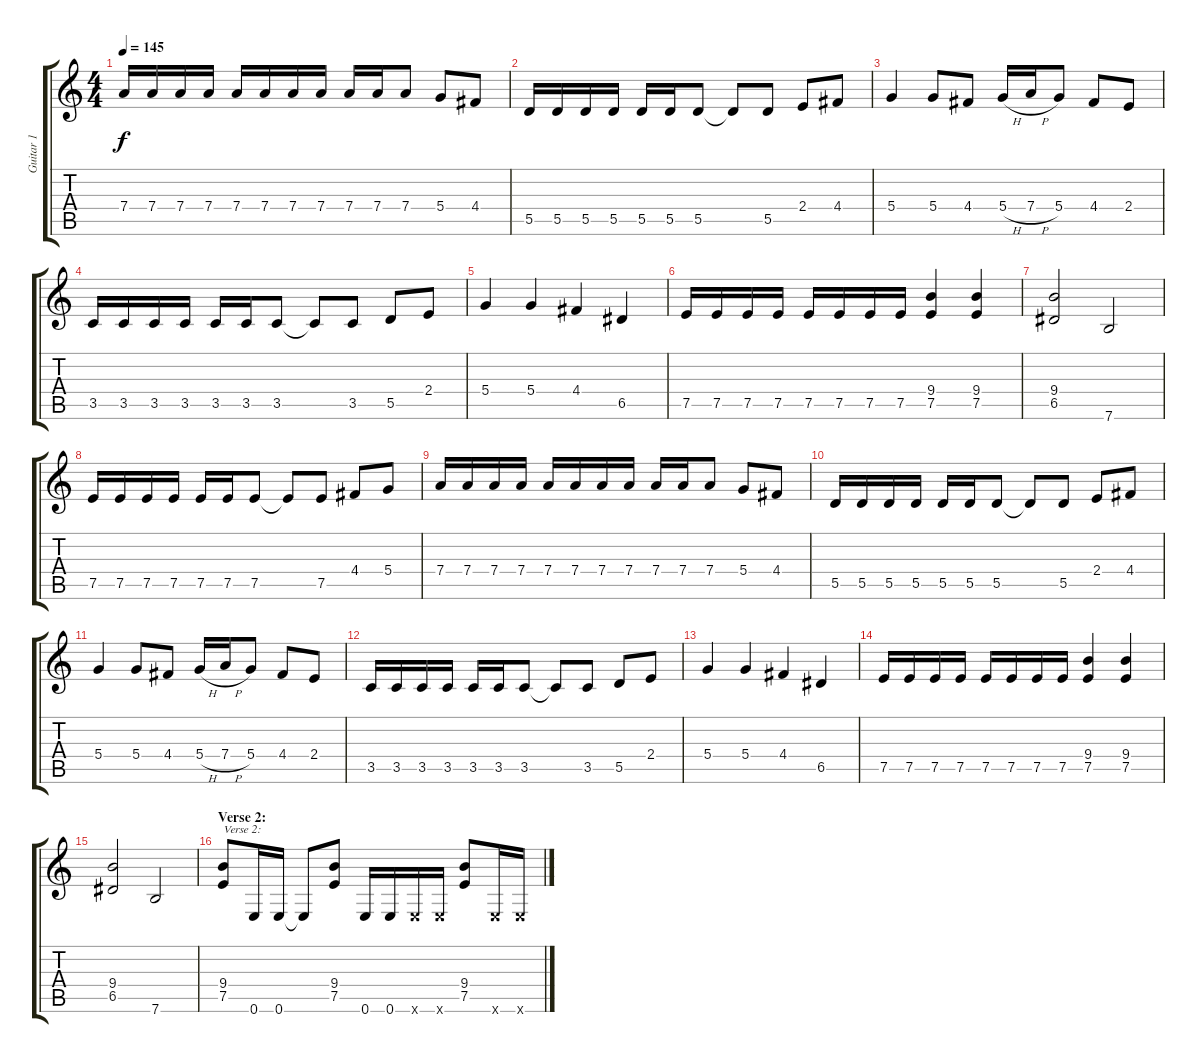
\track ("Guitar 1" "Guitar 1") {instrument distortionguitar}
\staff {score tabs}
\tuning (E4 B3 G3 D3 A2 E2) {hide}
\ts (4 4)
\tempo 145
\clef g2
\ks c
7.4.16{dy f} 7.4.16 7.4.16 7.4.16 7.4.16 7.4.16 7.4.16 7.4.16 7.4.16 7.4.16 7.4.8 5.4.8 4.4.8 |
5.5.16 5.5.16 5.5.16 5.5.16 5.5.16 5.5.16 5.5.8 5.5{t}.8 5.5.8 2.4.8 4.4.8 |
5.4.4 5.4.8 4.4.8 5.4{h}.16 7.4{h}.16 5.4.8 4.4.8 2.4.8 |
3.5.16 3.5.16 3.5.16 3.5.16 3.5.16 3.5.16 3.5.8 3.5{t}.8 3.5.8 5.5.8 2.4.8 |
5.4.4 5.4.4 4.4.4 6.5.4 |
7.5.16 7.5.16 7.5.16 7.5.16 7.5.16 7.5.16 7.5.16 7.5.16 (9.4 7.5).4 (9.4 7.5).4 |
(9.4 6.5).2 7.6.2 |
7.5.16 7.5.16 7.5.16 7.5.16 7.5.16 7.5.16 7.5.8 7.5{t}.8 7.5.8 4.4.8 5.4.8 |
7.4.16 7.4.16 7.4.16 7.4.16 7.4.16 7.4.16 7.4.16 7.4.16 7.4.16 7.4.16 7.4.8 5.4.8 4.4.8 |
5.5.16 5.5.16 5.5.16 5.5.16 5.5.16 5.5.16 5.5.8 5.5{t}.8 5.5.8 2.4.8 4.4.8 |
5.4.4 5.4.8 4.4.8 5.4{h}.16 7.4{h}.16 5.4.8 4.4.8 2.4.8 |
3.5.16 3.5.16 3.5.16 3.5.16 3.5.16 3.5.16 3.5.8 3.5{t}.8 3.5.8 5.5.8 2.4.8 |
5.4.4 5.4.4 4.4.4 6.5.4 |
7.5.16 7.5.16 7.5.16 7.5.16 7.5.16 7.5.16 7.5.16 7.5.16 (9.4 7.5).4 (9.4 7.5).4 |
(9.4 6.5).2 7.6.2 |
\section ("" "Verse 2:")
(9.4 7.5).8{txt "Verse 2:"} 0.6.16 0.6.16 0.6{t}.8 (9.4 7.5).8 0.6.16 0.6.16 0.6{x}.16 0.6{x}.16 (9.4 7.5).8 0.6{x}.16 0.6{x}.16
